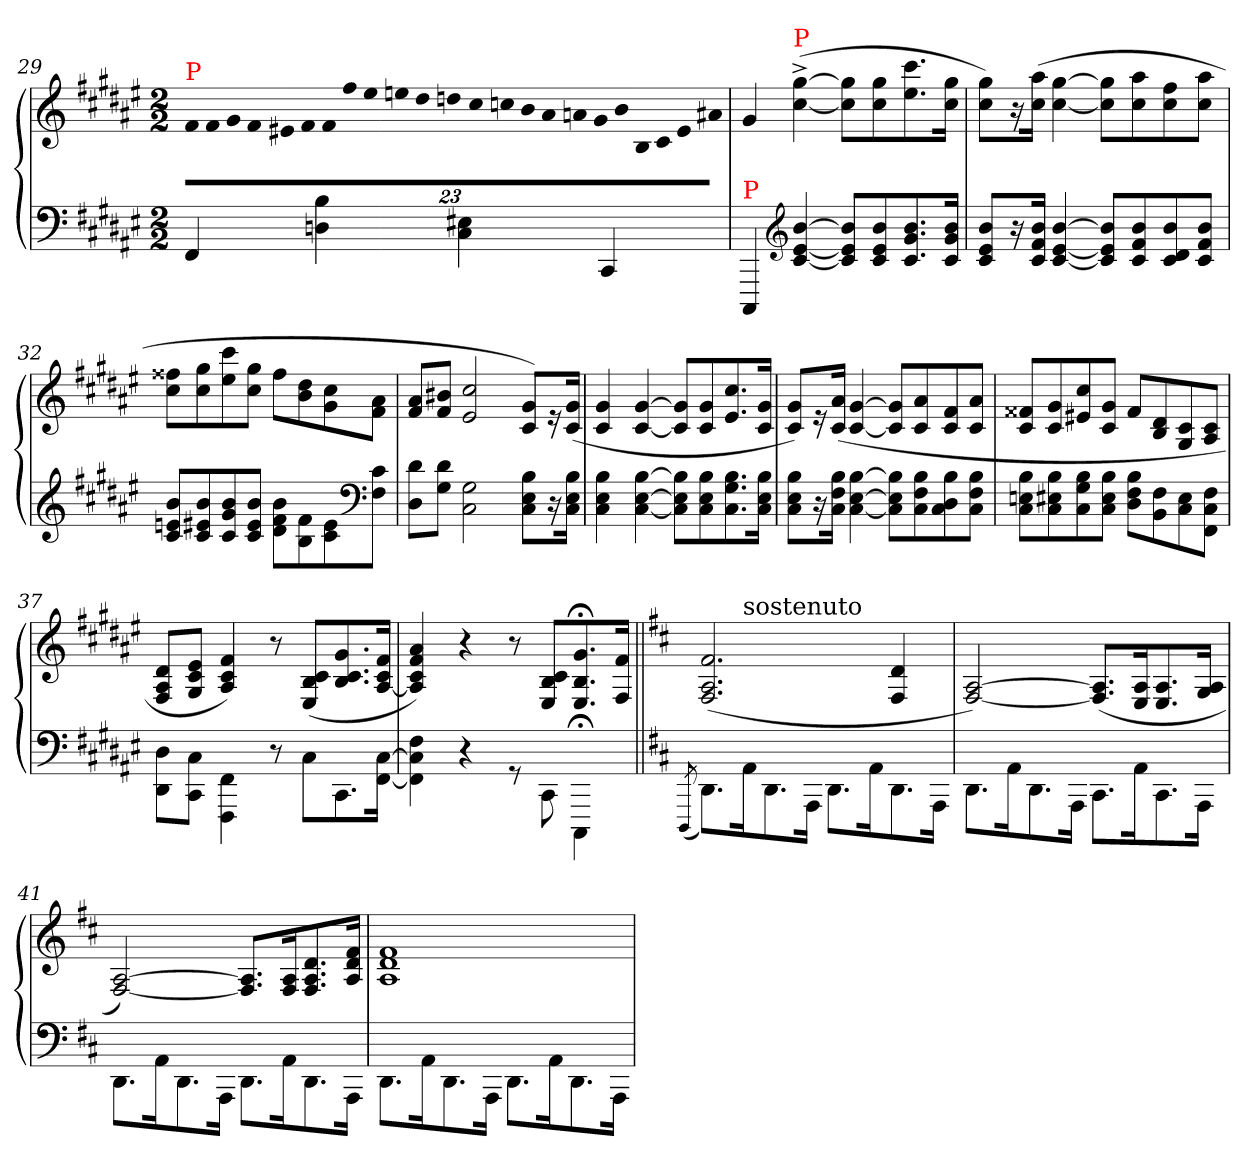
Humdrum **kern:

**kern	**kern
*part1	*part1
*staff2	*staff1
*clefF4	*clefG2
*k[f#c#g#d#a#e#]	*k[f#c#g#d#a#e#]
*F#:	*F#:
*M2/2	*M2/2
*	*Xbrackettup
=29	=29
!	!LO:TX:a:color=red:t=P
!	!LO:N:vis=8
4FF#	23f#!\L
!	!LO:N:vis=8
.	23f#!
!	!LO:N:vis=8
.	23g#!
!	!LO:N:vis=8
.	23f#!
!	!LO:N:vis=8
.	23e#X!
!	!LO:N:vis=8
.	23f#!
4B 4Dn	.
!	!LO:N:vis=8
.	23f#!
!	!LO:N:vis=8
.	23ff#!
!	!LO:N:vis=8
.	23ee#!
!	!LO:N:vis=8
.	23een!
!	!LO:N:vis=8
.	23dd#!
!	!LO:N:vis=8
.	23ddn!
4E#X 4C#	.
!	!LO:N:vis=8
.	23cc#!
!	!LO:N:vis=8
.	23ccn!
!	!LO:N:vis=8
.	23b!
!	!LO:N:vis=8
.	23a#!
!	!LO:N:vis=8
.	23an!
!	!LO:N:vis=8
.	23g#!
4CC#	.
!	!LO:N:vis=8
.	23b!
!	!LO:N:vis=8
.	23B!
!	!LO:N:vis=8
.	23c#!
!	!LO:N:vis=8
.	23e#!
!	!LO:N:vis=8
.	23a#X!J
=30	=30
!LO:TX:a:color=red:t=P	!
4CCC#	4g#
*clefG2	*
!	!LO:TX:a:color=red:t=P
[4b [4e# [4c#	(>[4gg#^< [4cc#^<
8b] 8e#] 8c#]L	8gg#] 8cc#]L
8b 8e# 8c#	8gg# 8cc#
8.b 8.g# 8.c#	8.ccc# 8.ee#
16b 16g# 16c#Jk	16gg# 16cc#Jk
=31	=31
8b 8e# 8c#L	8gg# 8cc#L)
16r	16r
16b 16f# 16c#Jk	(>16aa# 16cc#Jk
[4b [4e# [4c#	[4gg# [4cc#
8b] 8e#] 8c#]L	8gg#] 8cc#]L
8b 8f# 8c#	8aa# 8cc#
8b 8d# 8c#	8ff# 8cc#
8b 8f# 8c#J	8aa# 8cc#J
=32	=32
8b 8en 8c#L	8ff##X 8cc#L
8b 8e#X 8c#	8gg# 8cc#
8b 8g# 8c#	8ccc# 8ee#
8b 8e# 8c#J	8gg# 8cc#J
8b\ 8f#\ 8d#\L	8ff##L
8f# 8B	8dd# 8b
8e# 8c#	8cc# 8g#
*clefF4	*
8c# 8F#J	8a# 8f#J
=33	=33
8d# 8D#L	8a# 8f#L
8d# 8G#J	8b#X 8f#J
2G#\ 2C#\	2cc# 2e#
8B 8E# 8C#L	8g# 8c#L)
16r	16r
16B 16E# 16C#Jk	(>16g# 16c#Jk
=34	=34
4B 4E# 4C#	4g# 4c#
[4B [4E# [4C#	[4g# [4c#
8B] 8E#] 8C#]L	8g#] 8c#]L
8B 8E# 8C#	8g# 8c#
8.B 8.G# 8.C#	8.cc# 8.e#
16B 16E# 16C#Jk	16g# 16c#Jk
=35	=35
8B 8E# 8C#L	8g# 8c#L)
16r	16r
16B 16F# 16C#Jk	(>16a# 16c#Jk
[4B [4E# [4C#	[4g# [4c#
8B] 8E#] 8C#]L	8g#] 8c#]L
8B 8F# 8C#	8a# 8c#
8B 8D# 8C#	8f# 8c#
8B 8F# 8C#J	8a# 8c#J
=36	=36
8B\ 8En\ 8C#\L	8f##X 8c#L
8B 8E#X 8C#	8g# 8c#
8B 8G# 8C#	8cc# 8e#X
8B 8E# 8C#J	8g# 8c#J
8B\ 8F#\ 8D#\L	8f##L
8F# 8BB	8d# 8B
8E#\ 8C#\	8c#/ 8G#/
8F#\ 8C#\ 8FF#\J	8c#/ 8A#/J
=37	=37
8D#\ 8DD#\L	8d#/ 8A#/ 8F#/L
8C#\ 8CC#\J	8e#/ 8c#/ 8G#/J
4FF#\ 4FFF#\	4f#/ 4c#/ 4A#/)
8r	8r
8C#\L	(>8c#/ 8B/ 8E#/L
8.CC#	8.g# 8.c# 8.B
[16C# [16FF#Jk	16f# 16c# [16A#Jk
=38	=38
4F#\ 4C#]\ 4FF#]\	4a# 4f# 4c# 4A#])
4r	4r
8rGG	8r
8CC#\	8c#/ 8B/ 8E#/L
4CCC#;\	8.g#;</ 8.B;</ 8.E#;</
.	16f#/ 16F#/Jk
=39||	=39||
*k[f#c#]	*k[f#c#]
(<8qDDD/	.
!	!LO:TX:a:color=red:t=P
*	*^
8.DD\L)	(>2.f#/ 2.A/ 2.F#/	8.ryy
!	!	!LO:TX:a:t=sostenuto
16AA\k	.	2ryy
8.DD\	.	.
16AAA\Jk	.	.
8.DD\L	.	.
16AA\k	.	4ryy
8.DD\	4d/ 4F#/	.
16AAA\Jk	.	16ryy
*	*v	*v
=40	=40
8.DD\L	[2A/ [2F#/)
16AA\k	.
8.DD\	.
16AAA\Jk	.
8.CC#\L	(>8.A]/ 8.F#]/L
16AA\k	16A/ 16E/k
8.CC#\	8.A/ 8.E/
16AAA\Jk	16A/ 16G/Jk
=41	=41
8.DD\L	[2A/ [2F#/)
16AA\k	.
8.DD\	.
16AAA\Jk	.
8.DD\L	8.A]/ 8.F#]/L
16AA\k	16A/ 16F#/k
8.DD\	8.d/ 8.A/ 8.F#/
16AAA\Jk	16f#/ 16d/ 16A/Jk
=42	=42
8.DD\L	1f#/ 1d/ 1A/
16AA\k	.
8.DD\	.
16AAA\Jk	.
8.DD\L	.
16AA\k	.
8.DD\	.
16AAA\Jk	.
=	=
*-	*-
